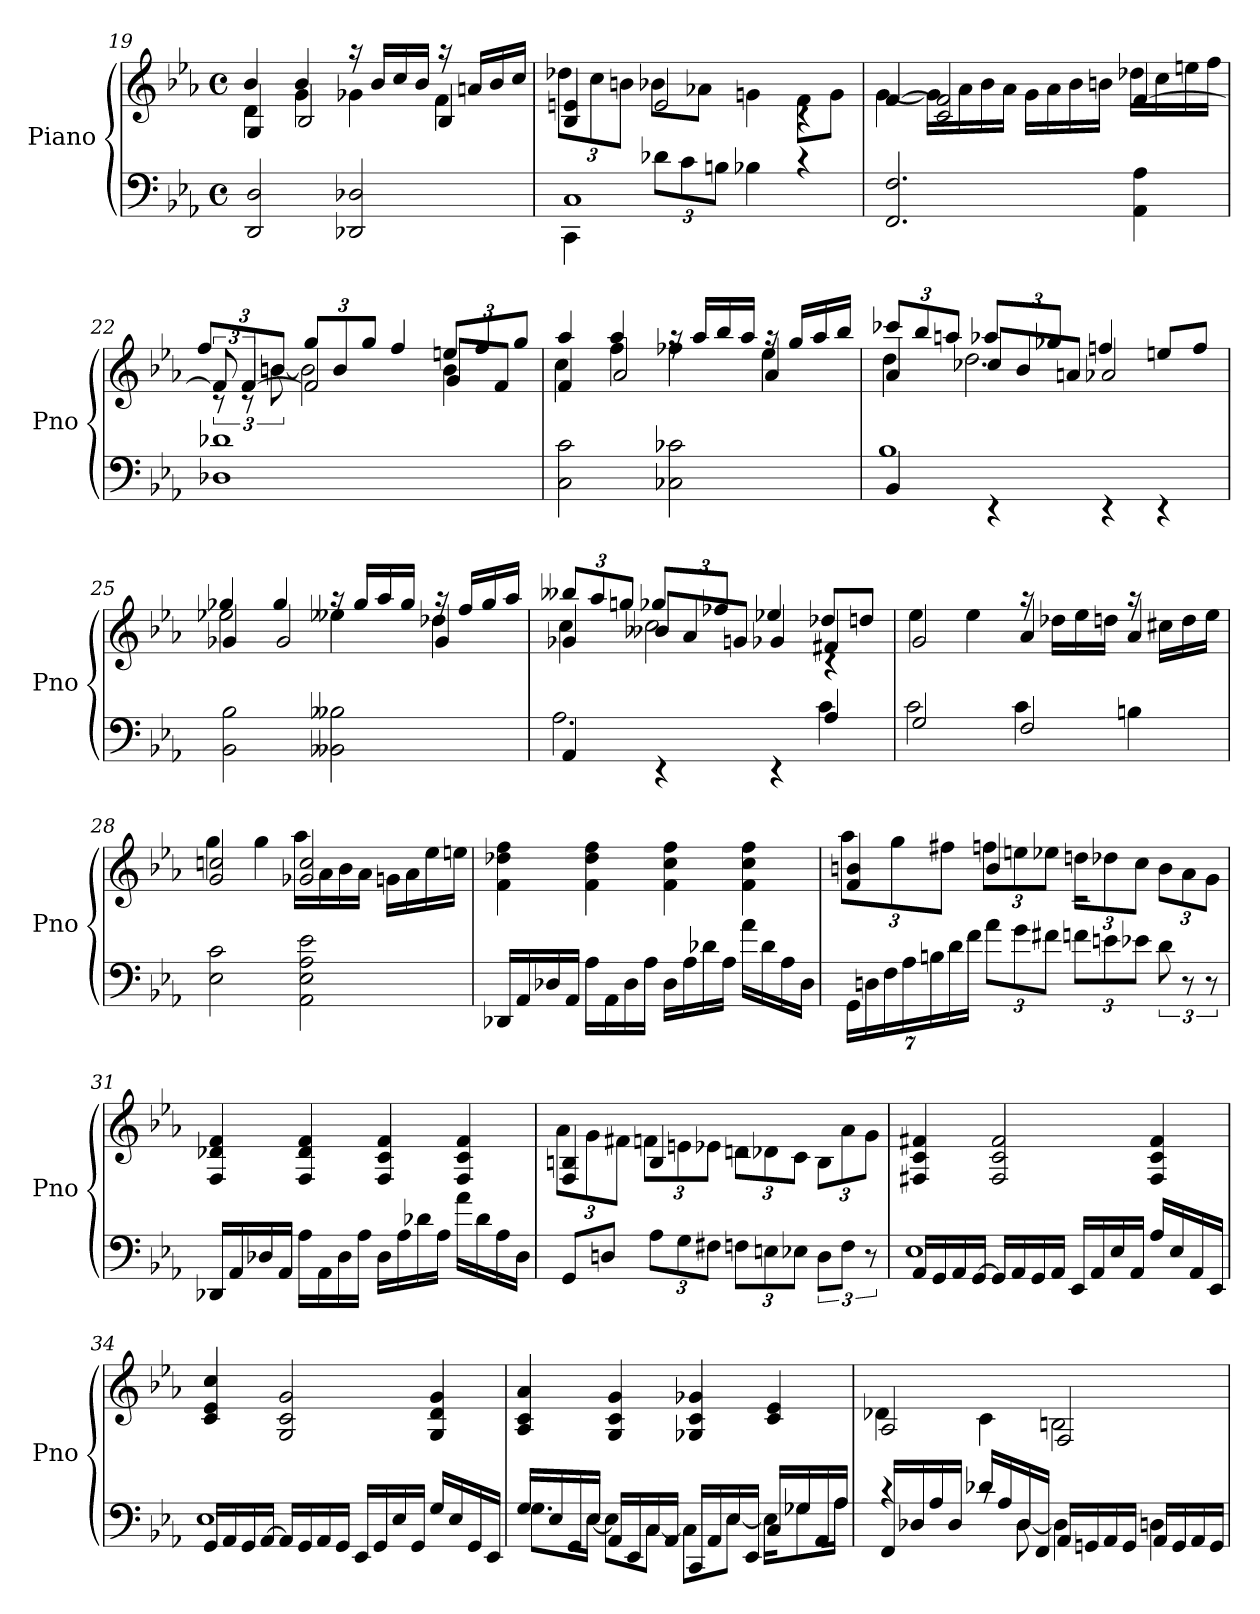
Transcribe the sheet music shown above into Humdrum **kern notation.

**kern	**kern
*part1	*part1
*staff2	*staff1
*I"Piano	*
*I'Pno	*
*clefF4	*clefG2
*k[b-e-a-]	*k[b-e-a-]
*c:	*c:
*M4/4	*M4/4
*met(c)	*met(c)
=19	=19
*	*^
*	*	*^
2DD 2D	4G	4d	4b-
.	2B-	4g	4b-
2DD-X 2D-X	.	4g-X	16raa
.	.	.	16b-LL
.	.	.	16cc
.	.	.	16b-JJ
.	4B-	4f	16raa
.	.	.	16anLL
.	.	.	16b-
.	.	.	16ccJJ
*	*	*v	*v
=20	=20	=20
*^	*	*
1C	4CC	4B- 4en	12dd-XL
.	.	.	12cc
.	.	.	12bnJ
.	12d-XL	2e	8b-XL
.	12c	.	.
.	.	.	8a-XJ
.	12BnJ	.	.
.	4B-X	.	4gn
.	4rc	4rc	8fL
.	.	.	8gJ
*v	*v	*	*
=21	=21	=21
2.FF 2.F	[4f	[4g
.	2c 2f]	16gLL]
.	.	16a-
.	.	16b-
.	.	16a-JJ
.	.	16gLL
.	.	16a-
.	.	16b-
.	.	16bnJJ
4AA- 4A-	[4f	16dd-XLL
.	.	16cc
.	.	16een
.	.	16ffJJ
=22	=22	=22
*	*	*^
1D-X 1d-X	12f]	12rc	12ffL
.	[6f	12rc	12f
.	.	[12bn	12bnJ
.	2f]	2b]	12ggL
.	.	.	12b
.	.	.	12ggJ
.	.	.	4ff
.	8gL	4b	12eenL
.	.	.	12ff
.	8fJ	.	.
.	.	.	12ggJ
=23	=23	=23	=23
2C 2c	4f	4cc	4aa-
.	2a-	4ff	4aa-
2C-X 2c-X	.	4ff-X	16raa
.	.	.	16aa-LL
.	.	.	16bb-
.	.	.	16aa-JJ
.	4a-	4ee-	16raa
.	.	.	16ggLL
.	.	.	16aa-
.	.	.	16bb-JJ
=24	=24	=24	=24
*^	*	*	*
4BB-	1B-	4a-	4dd	12ccc-XL
.	.	.	.	12bb-
.	.	.	.	12aanJ
4rEE	.	12cc-XL	2.dd	8aa-XL
.	.	12b-	.	.
.	.	.	.	8gg-XJ
.	.	12anJ	.	.
4rEE	.	2a-X	.	4ffn
4rEE	.	.	.	8eenL
.	.	.	.	8ffJ
*v	*v	*	*	*
=25	=25	=25	=25
2BB- 2B-	4g-X	2ee-X	4gg-X
.	2g-	.	4gg-
2BB--X 2B--X	.	4ee--X	16raa
.	.	.	16gg-LL
.	.	.	16aa-
.	.	.	16gg-JJ
.	4g-	4dd-X	16raa
.	.	.	16ffLL
.	.	.	16gg-
.	.	.	16aa-JJ
=26	=26	=26	=26
*^	*	*	*
4AA-	2.A-	4g-X	4cc	12bb--XL
.	.	.	.	12aa-
.	.	.	.	12ggnJ
4rEE	.	12b--XL	2cc	8gg-XL
.	.	12a-	.	.
.	.	.	.	8ff-XJ
.	.	12gnJ	.	.
4rEE	.	4g-X	.	4ee-X
4A-	4c	4f#X	4rc	8dd-XL
.	.	.	.	8ddnJ
*	*	*	*v	*v
=27	=27	=27	=27
2G	2c	2g	4ee-
.	.	.	4ee-
2F	4c	4a-	16raa
.	.	.	16dd-XLL
.	.	.	16ee-
.	.	.	16ddnJJ
.	4Bn	4a-	16raa
.	.	.	16cc#XLL
.	.	.	16dd
.	.	.	16ee-JJ
*v	*v	*	*
=28	=28	=28
2E- 2c	2g 2ccn	4gg
.	.	4gg
2AA- 2E- 2A- 2e-	2g-X 2cc	16aa-LL
.	.	16a-
.	.	16b-
.	.	16a-JJ
.	.	16gnLL
.	.	16a-
.	.	16ee-
.	.	16eenJJ
*	*v	*v
=29	=29
16DD-XLL	4f 4dd-X 4ff
16AA-	.
16D-X	.
16AA-JJ	.
16A-LL	4f 4dd- 4ff
16AA-	.
16D-	.
16A-JJ	.
16D-LL	4f 4cc 4ff
16A-	.
16d-X	.
16A-JJ	.
16a-LL	4f 4cc 4ff
16d-	.
16A-	.
16D-JJ	.
=30	=30
*	*^
28GGLL	4f 4bn	12aa-L
28Dn	.	.
28F	.	.
.	.	12gg
28A-	.	.
28Bn	.	.
.	.	12ff#XJ
28d	.	.
28fJJ	.	.
12a-L	4b	12ffnL
12g	.	12een
12f#XJ	.	12ee-XJ
12fnL	2rc	12ddnL
12en	.	12dd-X
12e-XJ	.	12ccJ
12d	.	12bL
12r	.	12a-
12r	.	12gJ
*	*v	*v
=31	=31
16DD-XLL	4F 4d-X 4f
16AA-	.
16D-X	.
16AA-JJ	.
16A-LL	4F 4d- 4f
16AA-	.
16D-	.
16A-JJ	.
16D-LL	4F 4c 4f
16A-	.
16d-X	.
16A-JJ	.
16a-LL	4F 4c 4f
16d-	.
16A-	.
16D-JJ	.
=32	=32
*	*^
8GGL	4F 4Bn	12a-L
.	.	12g
8DnJ	.	.
.	.	12f#XJ
12A-L	4B	12fnL
12G	.	12en
12F#XJ	.	12e-XJ
12FnL	2rc	12dnL
12En	.	12d-X
12E-XJ	.	12cJ
12DL	.	12BL
12FJ	.	12a-
12r	.	12gJ
*	*v	*v
=33	=33
*^	*
16AA-LL	1E-	4F#X 4c 4f#X
16GG	.	.
16AA-	.	.
[16GGJJ	.	.
16GGLL]	.	2F# 2c 2f#
16AA-	.	.
16GG	.	.
16AA-JJ	.	.
16EE-LL	.	.
16AA-	.	.
16E-	.	.
16AA-JJ	.	.
16A-LL	.	4F# 4c 4f#
16E-	.	.
16AA-	.	.
16EE-JJ	.	.
=34	=34	=34
16GGLL	1E-	4c 4e- 4cc
16AA-	.	.
16GG	.	.
[16AA-JJ	.	.
16AA-LL]	.	2G 2c 2g
16GG	.	.
16AA-	.	.
16GGJJ	.	.
16EE-LL	.	.
16GG	.	.
16E-	.	.
16GGJJ	.	.
16GLL	.	4G 4d 4g
16E-	.	.
16GG	.	.
16EE-JJ	.	.
=35	=35	=35
16GLL	8.GL	4A- 4c 4a-
16E-	.	.
16GG	.	.
16E-JJ	[16E-Jk	.
16AA-LL	8E-L]	4G 4c 4g
16EE-	.	.
16C	[8CJ	.
16AA-JJ	.	.
16CCLL	8CL]	4G-X 4c 4g-X
16AA-	.	.
16E-	[8E-J	.
16EE-JJ	.	.
16CLL	16E-KL]	4c 4e-
16G-X	8G-X	.
16AA-	.	.
16A-JJ	16A-Jk	.
=36	=36	=36
*	*	*^
16FFLL	4rc	2A-	4d-X
16D-X	.	.	.
16A-	.	.	.
16D-JJ	.	.	.
16d-XLL	8rc	.	4c
16A-	.	.	.
16D-	[8D-	.	.
16FFJJ	.	.	.
16AA-LL	4D-]	2F	2Bn
16GGn	.	.	.
16AA-	.	.	.
16GGJJ	.	.	.
16AA-LL	4Dn	.	.
16GG	.	.	.
16AA-	.	.	.
16GGJJ	.	.	.
*v	*v	*	*
*	*v	*v
=	=
*-	*-
